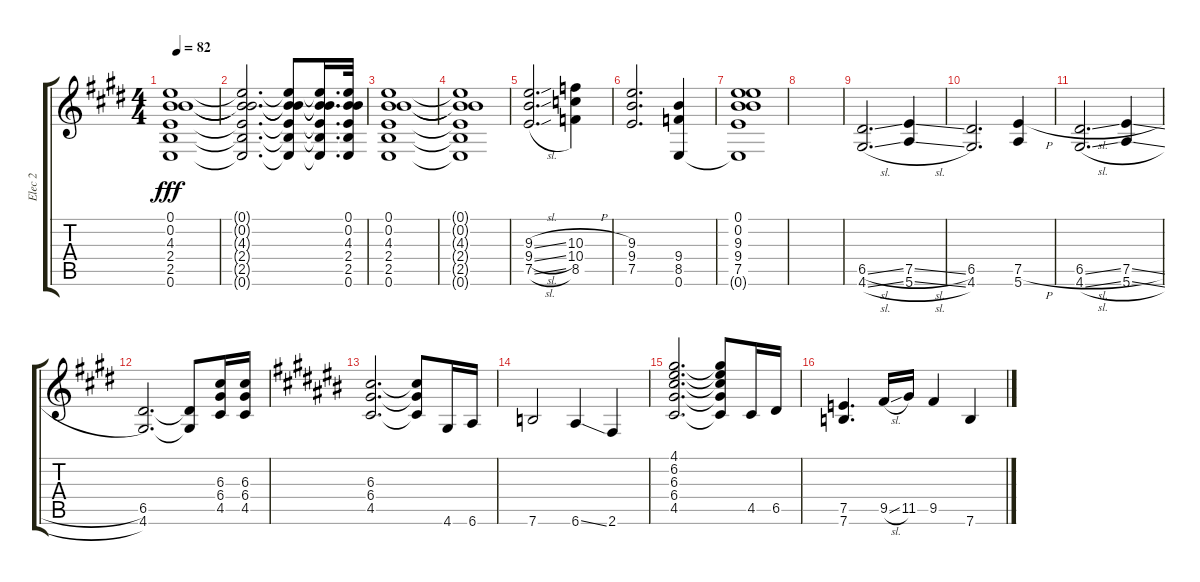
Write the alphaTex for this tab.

\track ("Elec 2" "Elec 2") {instrument overdrivenguitar}
\staff {score tabs}
\tuning (E4 B3 G3 D3 A2 E2) {hide}
\ts (4 4)
\tempo 82
\clef g2
\ks e
(0.1 0.2 4.3 2.4 2.5 0.6).1{dy fff} |
(0.1{t} 0.2{t} 4.3{t} 2.4{t} 2.5{t} 0.6{t}).2{d} (0.1{t} 0.2{t} 4.3{t} 2.4{t} 2.5{t} 0.6{t}).8 (0.1{t} 0.2{t} 4.3{t} 2.4{t} 2.5{t} 0.6{t}).16{d} (0.1 0.2 4.3 2.4 2.5 0.6).32 |
(0.1 0.2 4.3 2.4 2.5 0.6).1 |
(0.1{t} 0.2{t} 4.3{t} 2.4{t} 2.5{t} 0.6{t}).1 |
(9.3{sl} 9.4{sl} 7.5{sl}).2{d} (10.3{h} 10.4 8.5).4 |
(9.3 9.4 7.5).2{d} (9.4 8.5 0.6).4 |
(0.1 0.2 9.3 9.4 7.5 0.6{t}).1 |
|
(6.5{sl} 4.6{sl}).2{d} (7.5{sl} 5.6{sl}).4 |
(6.5 4.6).2{d} (7.5{h} 5.6).4 |
(6.5{sl} 4.6{sl}).2{d} (7.5{sl} 5.6{sl}).4 |
(6.5 4.6).2{d} (6.5{t} 4.6{t}).8 (6.3 6.4 4.5).16 (6.3 6.4 4.5).16 |
\ks c#
(6.3 6.4 4.5).2{d} (6.3{t} 6.4{t} 4.5{t}).8 4.6.16 6.6.16 |
7.6.2 6.6{ss}.4 2.6.4 |
(4.1 6.2 6.3 6.4 4.5).2{d} (4.1{t} 6.2{t} 6.3{t} 6.4{t} 4.5{t}).8 4.5.16 6.5.16 |
(7.5 7.6).4{d} 9.5{sl}.16 11.5.16 9.5.4 7.6.4
